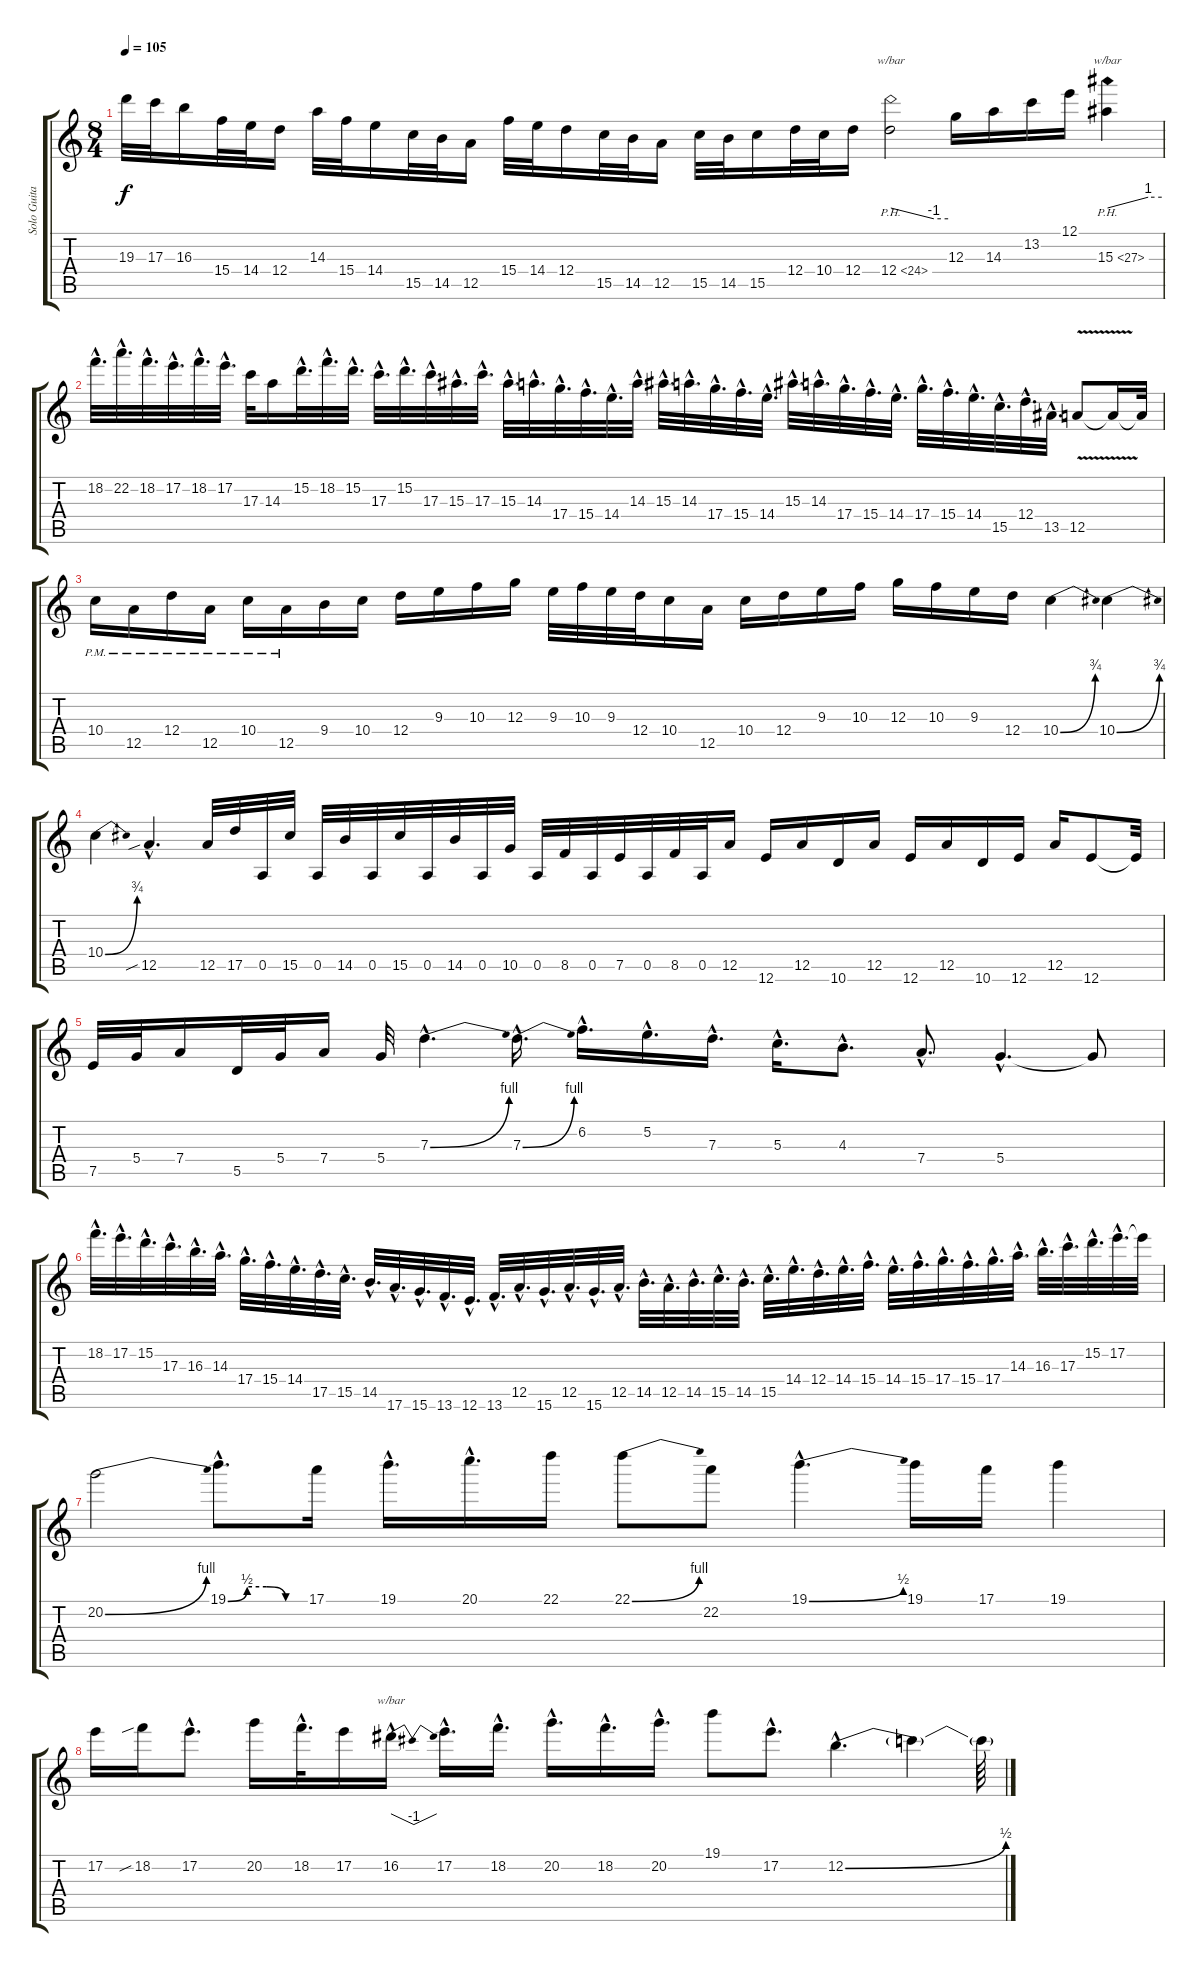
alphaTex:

\track ("Solo Guitar" "Solo Guita") {instrument overdrivenguitar}
\staff {score tabs}
\tuning (E4 B3 G3 D3 A2 E2) {hide}
\ts (8 4)
\tempo 105
\clef g2
\ks c
19.3.32{dy f} 17.3.32 16.3.16 15.4.32 14.4.32 12.4.16 14.3.32 15.4.32 14.4.16 15.5.32 14.5.32 12.5.16 15.4.32 14.4.32 12.4.16 15.5.32 14.5.32 12.5.16 15.5.32 14.5.32 15.5.16 12.4.32 10.4.32 12.4.16 12.4{ph 12}.2{tbe (custom default 0 0 45 -4 60 -4)} 12.3.16 14.3.16 13.2.16 12.1.16 15.3{ph 12}.4{tbe (custom default 0 0 45 4 60 4)} |
18.2{hac}.32{d} 22.2{hac}.32{d} 18.2{hac}.32{d} 17.2{hac}.32{d} 18.2{hac}.32{d} 17.2{hac}.32{d} 17.3.32 14.3.16 15.2{hac}.32{d} 18.2{hac}.32{d} 15.2{hac}.32{d} 17.3{hac}.32{d} 15.2{hac}.32{d} 17.3{hac}.32{d} 15.3{hac}.32{d} 17.3{hac}.32{d} 15.3{hac}.32{d} 14.3{hac}.32{d} 17.4{hac}.32{d} 15.4{hac}.32{d} 14.4{hac}.32{d} 14.3{hac}.32{d} 15.3{hac}.32{d} 14.3{hac}.32{d} 17.4{hac}.32{d} 15.4{hac}.32{d} 14.4{hac}.32{d} 15.3{hac}.32{d} 14.3{hac}.32{d} 17.4{hac}.32{d} 15.4{hac}.32{d} 14.4{hac}.32{d} 17.4{hac}.32{d} 15.4{hac}.32{d} 14.4{hac}.32{d} 15.5{hac}.32{d} 12.4{hac}.32{d} 13.5{hac}.32{d} 12.5{v}.8 12.5{t}.16 12.5{t}.32 |
10.4{pm}.16 12.5{pm}.16 12.4{pm}.16 12.5{pm}.16 10.4{pm}.16 12.5{pm}.16 9.4.16 10.4.16 12.4.16 9.3.16 10.3.16 12.3.16 9.3.32 10.3.32 9.3.32 12.4.32 10.4.16 12.5.16 10.4.16 12.4.16 9.3.16 10.3.16 12.3.16 10.3.16 9.3.16 12.4.16 10.4{be (bend 0 0 60 3)}.4 10.4{be (bend 0 0 60 3)}.4 |
10.4{be (bend 0 0 60 3)}.4 12.5{sib hac}.4{d} 12.5.32 17.5.32 0.5.32 15.5.32 0.5.32 14.5.32 0.5.32 15.5.32 0.5.32 14.5.32 0.5.32 10.5.32 0.5.32 8.5.32 0.5.32 7.5.32 0.5.32 8.5.32 0.5.32 12.5.16 12.6.16 12.5.16 10.6.16 12.5.16 12.6.16 12.5.16 10.6.16 12.6.16 12.5.16 12.6.8 12.6{t}.32 |
7.5.32 5.4.32 7.4.16 5.5.32 5.4.32 7.4.16 5.4.32 7.3{be (bend 0 0 60 4) hac}.4{d} 7.3{be (bend 0 0 60 4) hac}.16{d} 6.2{hac}.16{d} 5.2{hac}.16{d} 7.3{hac}.16{d} 5.3{hac}.16{d} 4.3{hac}.8{d} 7.4{hac}.8{d} 5.4{hac}.4{d} 5.4{t}.8 |
18.2{hac}.32{d} 17.2{hac}.32{d} 15.2{hac}.32{d} 17.3{hac}.32{d} 16.3{hac}.32{d} 14.3{hac}.32{d} 17.4{hac}.32{d} 15.4{hac}.32{d} 14.4{hac}.32{d} 17.5{hac}.32{d} 15.5{hac}.32{d} 14.5{hac}.32{d} 17.6{hac}.32{d} 15.6{hac}.32{d} 13.6{hac}.32{d} 12.6{hac}.32{d} 13.6{hac}.32{d} 12.5{hac}.32{d} 15.6{hac}.32{d} 12.5{hac}.32{d} 15.6{hac}.32{d} 12.5{hac}.32{d} 14.5{hac}.32{d} 12.5{hac}.32{d} 14.5{hac}.32{d} 15.5{hac}.32{d} 14.5{hac}.32{d} 15.5{hac}.32{d} 14.4{hac}.32{d} 12.4{hac}.32{d} 14.4{hac}.32{d} 15.4{hac}.32{d} 14.4{hac}.32{d} 15.4{hac}.32{d} 17.4{hac}.32{d} 15.4{hac}.32{d} 17.4{hac}.32{d} 14.3{hac}.32{d} 16.3{hac}.32{d} 17.3{hac}.32{d} 15.2{hac}.32{d} 17.2{hac}.32{d} 17.2{t}.32 |
20.2{be (bend 0 0 60 4)}.2 19.1{be (custom 0 0 15 2 30 2 45 0 60 0) hac}.8{d} 17.1.16 19.1{hac}.16{d} 20.1{hac}.16{d} 22.1.16 22.1{be (bend 0 0 60 4)}.8 22.2.8 19.1{be (bend 0 0 60 2) hac}.4{d} 19.1.16 17.1.16 19.1.4 |
17.2.16 18.2{sib}.16 17.2{hac}.8{d} 20.2.16 18.2{hac}.32{d} 17.2.16 16.2{hac}.16{d tbe (dip default 0 0 30 -4 60 0)} 17.2{hac}.16{d} 18.2{hac}.16{d} 20.2{hac}.16{d} 18.2{hac}.16{d} 20.2{hac}.16{d} 19.1.8 17.2{hac}.8{d} 12.2{be (bend 0 0 60 2) hac}.4{d} 12.2{t}.4 12.2{t}.64
